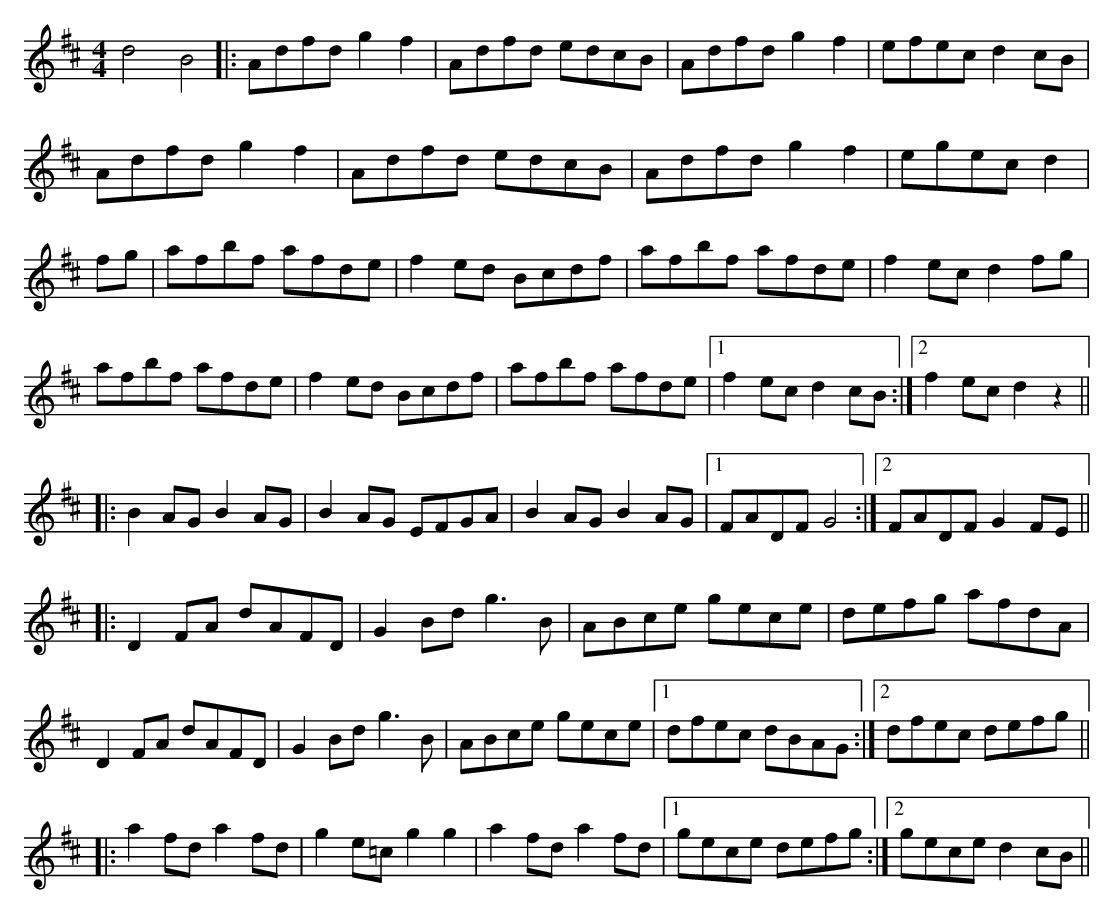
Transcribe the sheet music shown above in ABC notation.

X:1
M:4/4
K:D
d4B4|:Adfd g2f2|Adfd edcB|Adfd g2f2|efec d2cB|
Adfd g2f2|Adfd edcB|Adfd g2f2|egec d2|
fg|afbf afde|f2ed Bcdf|afbf afde|f2ec d2fg|
afbf afde|f2ed Bcdf|afbf afde|1 f2ec d2 cB:|2 f2ec d2z2||
|:B2AG B2AG|B2AG EFGA|B2AG B2AG|1 FADF G4:|2 FADF G2FE||
|:D2FA dAFD|G2Bd g3B|ABce gece|defg afdA|
D2FA dAFD|G2Bd g3B|ABce gece|1 dfec dBAG:|2 dfec defg||
|:a2fd a2fd|g2e=c g2g2|a2fd a2fd|1 gece defg:|2 gece d2cB||
